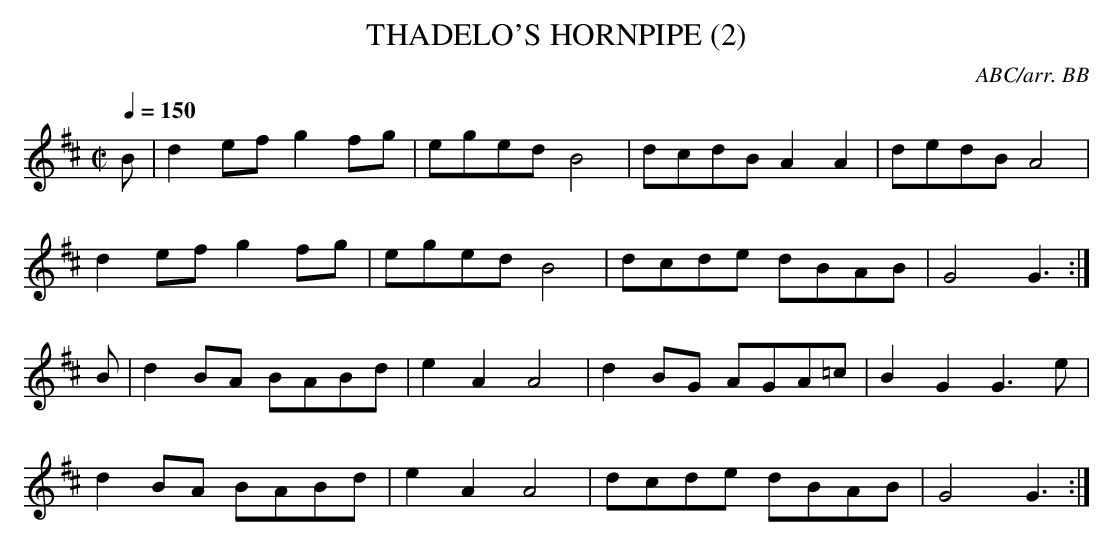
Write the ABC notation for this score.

X:1
T:THADELO'S HORNPIPE (2)
C:ABC/arr. BB
Q:1/4=150
L:1/8
M:C|
K:D
B|d2ef g2 fg|eged B4|dcdB A2 A2|dedB A4|
d2 ef g2 fg|eged B4|dcde dBAB|G4 G3:|
B|d2BA BABd|e2 A2 A4|d2BG AGA=c|B2 G2 G3e|
d2BA BABd|e2 A2 A4|dcde dBAB|G4 G3:|
